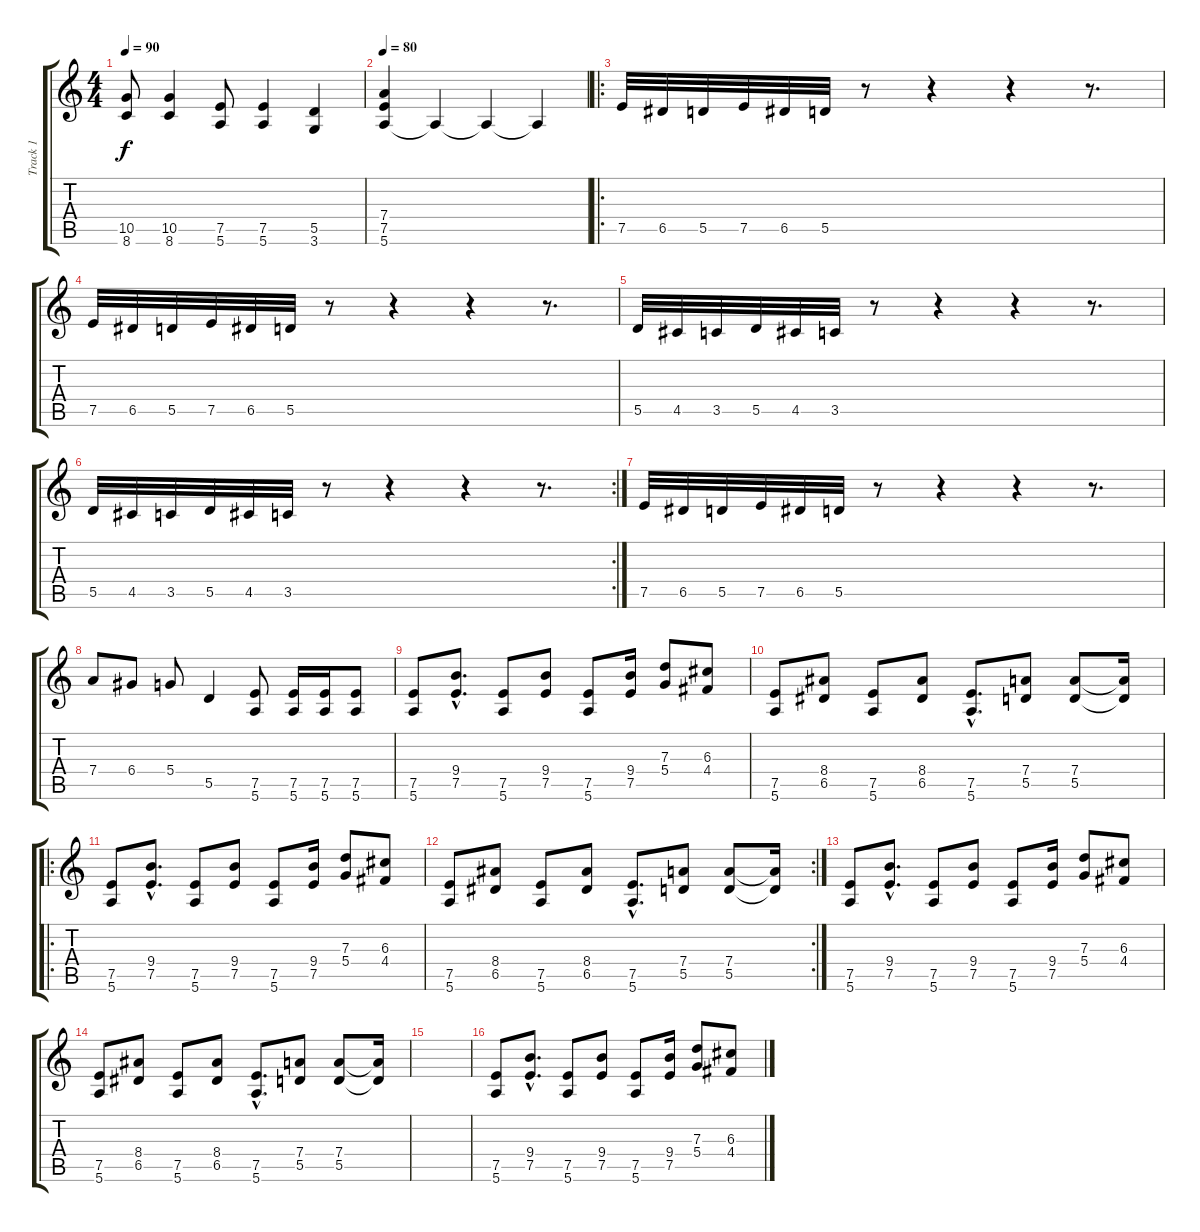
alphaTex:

\track ("Track 1" "Track 1") {instrument overdrivenguitar}
\staff {score tabs}
\tuning (E4 B3 G3 D3 A2 E2) {hide}
\ts (4 4)
\tempo 90
\clef g2
\ks c
(10.5 8.6).8{dy f} (10.5 8.6).4 (7.5 5.6).8 (7.5 5.6).4 (5.5 3.6).4 |
\tempo 80
(7.4 7.5 5.6).4 5.6{t}.4 5.6{t}.4 5.6{t}.4 |
\ro
7.5.32 6.5.32 5.5.32 7.5.32 6.5.32 5.5.32 r.8 r.4 r.4 r.8{d} |
7.5.32 6.5.32 5.5.32 7.5.32 6.5.32 5.5.32 r.8 r.4 r.4 r.8{d} |
5.5.32 4.5.32 3.5.32 5.5.32 4.5.32 3.5.32 r.8 r.4 r.4 r.8{d} |
\rc 2
5.5.32 4.5.32 3.5.32 5.5.32 4.5.32 3.5.32 r.8 r.4 r.4 r.8{d} |
7.5.32 6.5.32 5.5.32 7.5.32 6.5.32 5.5.32 r.8 r.4 r.4 r.8{d} |
7.4.8 6.4.8 5.4.8 5.5.4 (7.5 5.6).8 (7.5 5.6).16 (7.5 5.6).16 (7.5 5.6).8 |
(7.5 5.6).8 (9.4{hac} 7.5{hac}).8{d} (7.5 5.6).8 (9.4 7.5).8 (7.5 5.6).8 (9.4 7.5).16 (7.3 5.4).8 (6.3 4.4).8 |
(7.5 5.6).8 (8.4 6.5).8 (7.5 5.6).8 (8.4 6.5).8 (7.5{hac} 5.6{hac}).8{d} (7.4 5.5).8 (7.4 5.5).8 (7.4{t} 5.5{t}).16 |
\ro
(7.5 5.6).8 (9.4{hac} 7.5{hac}).8{d} (7.5 5.6).8 (9.4 7.5).8 (7.5 5.6).8 (9.4 7.5).16 (7.3 5.4).8 (6.3 4.4).8 |
\rc 2
(7.5 5.6).8 (8.4 6.5).8 (7.5 5.6).8 (8.4 6.5).8 (7.5{hac} 5.6{hac}).8{d} (7.4 5.5).8 (7.4 5.5).8 (7.4{t} 5.5{t}).16 |
(7.5 5.6).8 (9.4{hac} 7.5{hac}).8{d} (7.5 5.6).8 (9.4 7.5).8 (7.5 5.6).8 (9.4 7.5).16 (7.3 5.4).8 (6.3 4.4).8 |
(7.5 5.6).8 (8.4 6.5).8 (7.5 5.6).8 (8.4 6.5).8 (7.5{hac} 5.6{hac}).8{d} (7.4 5.5).8 (7.4 5.5).8 (7.4{t} 5.5{t}).16 |
|
(7.5 5.6).8 (9.4{hac} 7.5{hac}).8{d} (7.5 5.6).8 (9.4 7.5).8 (7.5 5.6).8 (9.4 7.5).16 (7.3 5.4).8 (6.3 4.4).8
